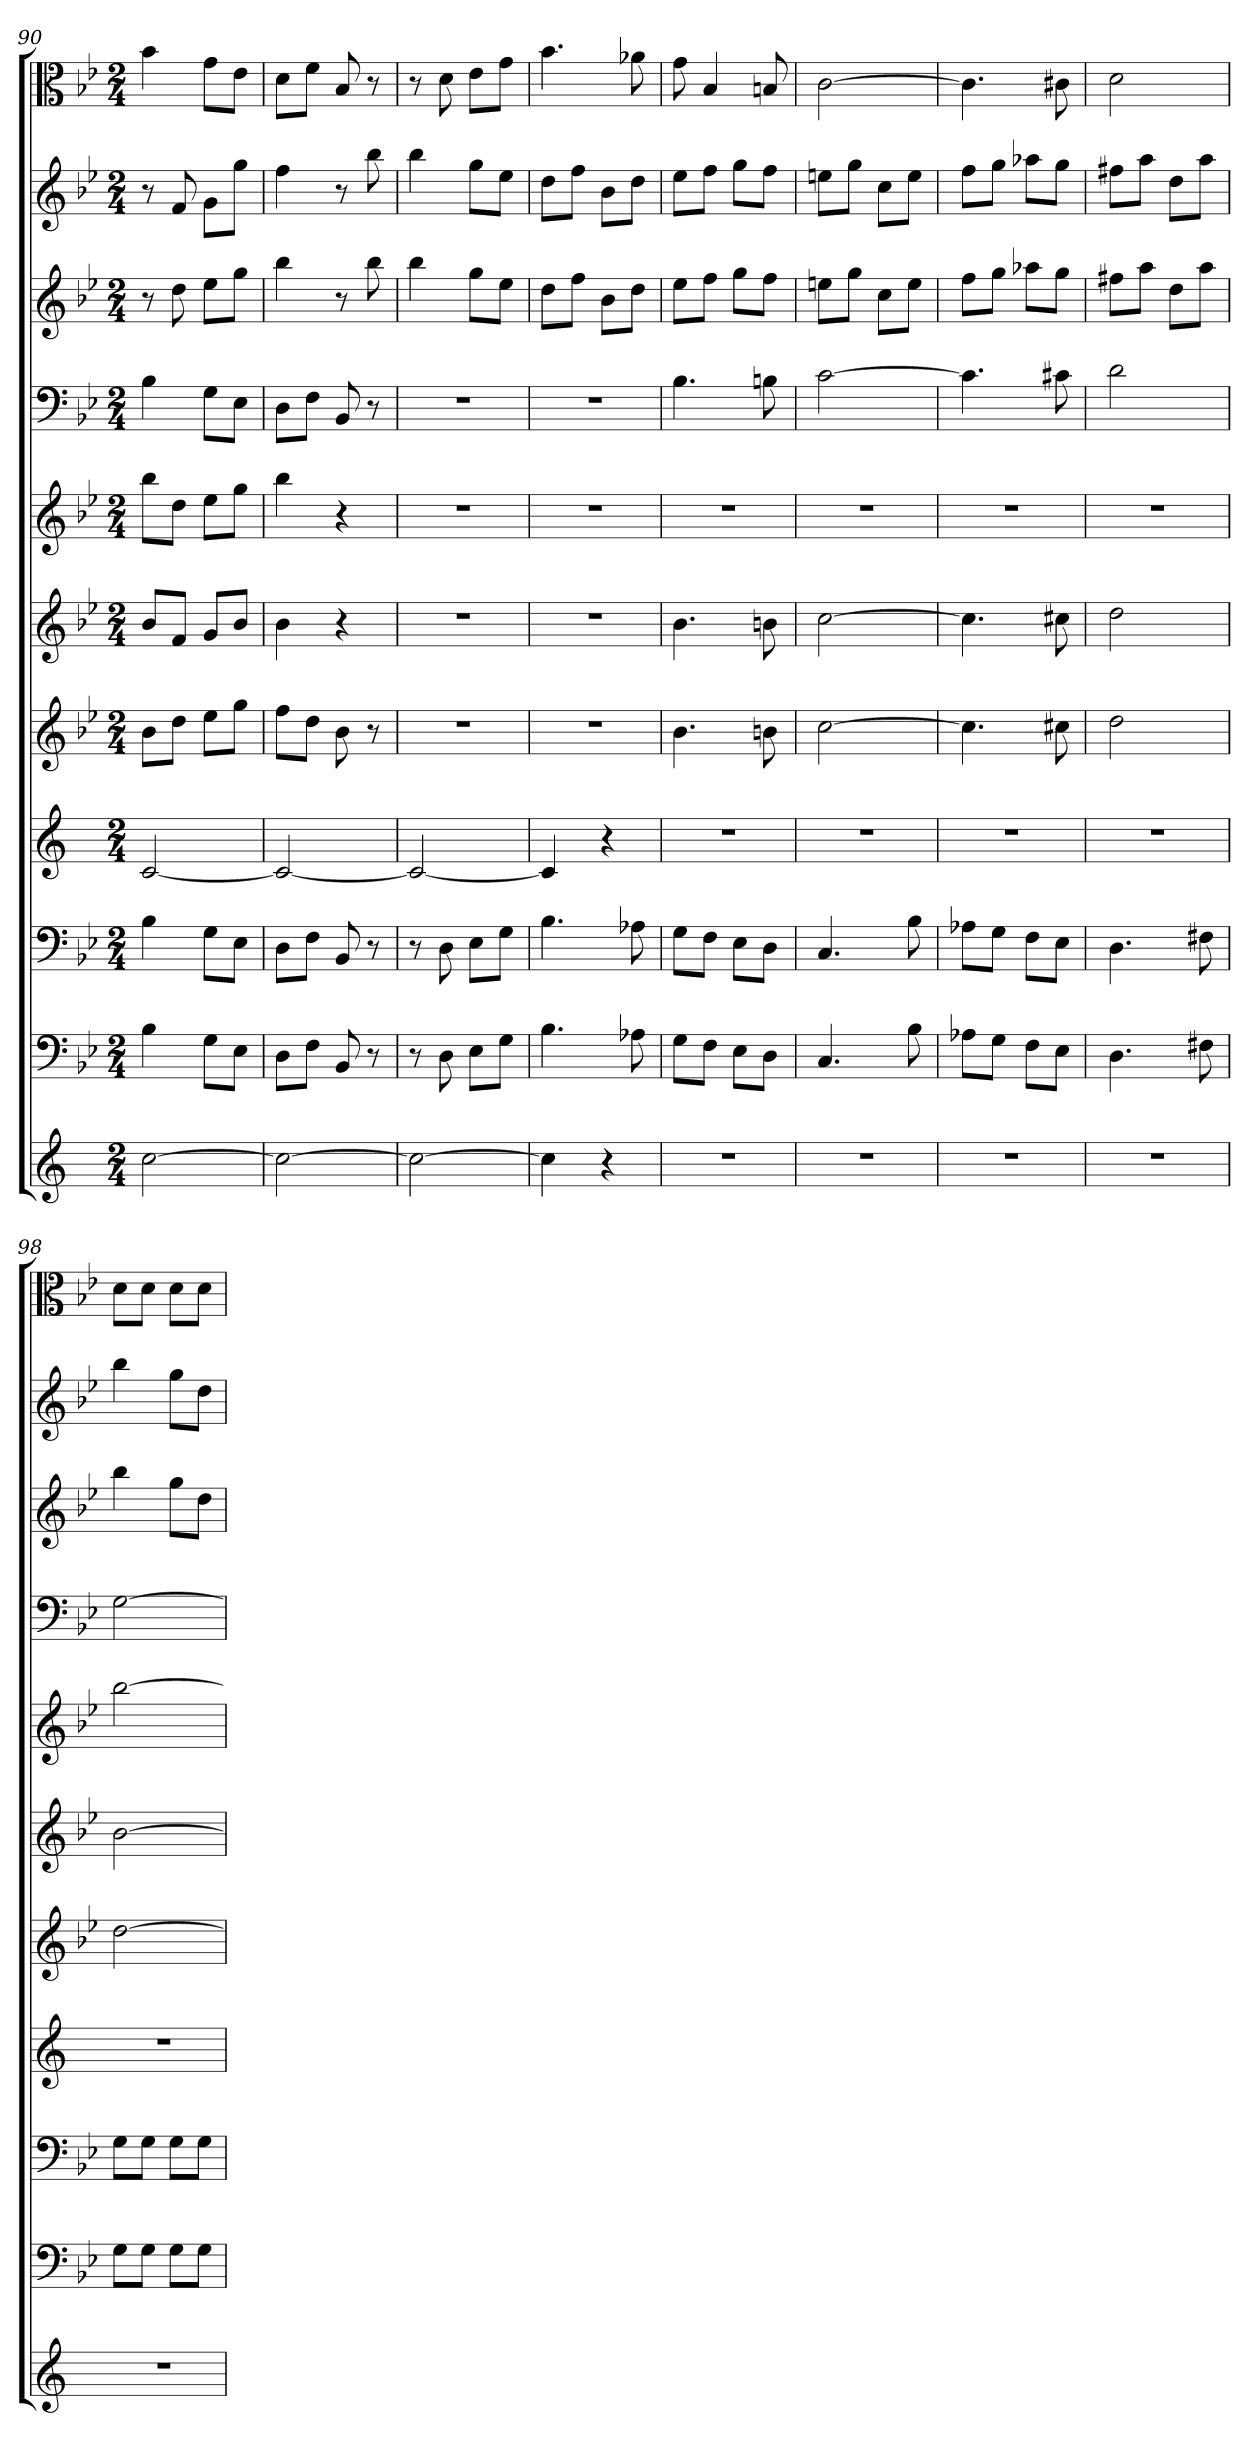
**kern	**kern	**kern	**kern	**kern	**kern	**kern	**kern	**kern	**kern	**kern
*part11	*part10	*part9	*part8	*part7	*part6	*part5	*part4	*part3	*part2	*part1
*staff11	*staff10	*staff9	*staff8	*staff7	*staff6	*staff5	*staff4	*staff3	*staff2	*staff1
*	*clefF4	*clefF4	*	*	*	*	*clefF4	*	*	*clefC3
*k[]	*k[b-e-]	*k[b-e-]	*k[]	*k[b-e-]	*k[b-e-]	*k[b-e-]	*k[b-e-]	*k[b-e-]	*k[b-e-]	*k[b-e-]
*M2/4	*M2/4	*M2/4	*M2/4	*M2/4	*M2/4	*M2/4	*M2/4	*M2/4	*M2/4	*M2/4
=90	=90	=90	=90	=90	=90	=90	=90	=90	=90	=90
[2cc	4B-	4B-	[2c	8b-L	8b-L	8bb-L	4B-	8r	8r	4b-
.	.	.	.	8ddJ	8fJ	8ddJ	.	8dd	8f	.
.	8G\L	8G\L	.	8ee-L	8gL	8ee-L	8G\L	8ee-L	8gL	8g\L
.	8E-\J	8E-\J	.	8ggJ	8b-J	8ggJ	8E-\J	8ggJ	8ggJ	8e-\J
=91	=91	=91	=91	=91	=91	=91	=91	=91	=91	=91
2cc_	8D\L	8D\L	2c_	8ffL	4b-	4bb-	8D\L	4bb-	4ff	8d\L
.	8F\J	8F\J	.	8ddJ	.	.	8F\J	.	.	8f\J
.	8BB-	8BB-	.	8b-	4r	4r	8BB-	8r	8r	8B-
.	8r	8r	.	8r	.	.	8r	8bb-	8bb-	8r
=92	=92	=92	=92	=92	=92	=92	=92	=92	=92	=92
2cc_	8r	8r	2c_	2r	2r	2r	2r	4bb-	4bb-	8r
.	8D	8D	.	.	.	.	.	.	.	8d
.	8E-\L	8E-\L	.	.	.	.	.	8ggL	8ggL	8e-\L
.	8G\J	8G\J	.	.	.	.	.	8ee-J	8ee-J	8g\J
=93	=93	=93	=93	=93	=93	=93	=93	=93	=93	=93
4cc]	4.B-	4.B-	4c]	2r	2r	2r	2r	8ddL	8ddL	4.b-
.	.	.	.	.	.	.	.	8ffJ	8ffJ	.
4r	.	.	4r	.	.	.	.	8b-L	8b-L	.
.	8A-X	8A-X	.	.	.	.	.	8ddJ	8ddJ	8a-X
=94	=94	=94	=94	=94	=94	=94	=94	=94	=94	=94
2r	8G\L	8G\L	2r	4.b-	4.b-	2r	4.B-	8ee-L	8ee-L	8g
.	8F\J	8F\J	.	.	.	.	.	8ffJ	8ffJ	4B-
.	8E-\L	8E-\L	.	.	.	.	.	8ggL	8ggL	.
.	8D\J	8D\J	.	8bn	8bn	.	8Bn	8ffJ	8ffJ	8Bn
=95	=95	=95	=95	=95	=95	=95	=95	=95	=95	=95
2r	4.C	4.C	2r	[2cc	[2cc	2r	[2c	8eenL	8eenL	[2c
.	.	.	.	.	.	.	.	8ggJ	8ggJ	.
.	.	.	.	.	.	.	.	8ccL	8ccL	.
.	8B-	8B-	.	.	.	.	.	8eeJ	8eeJ	.
=96	=96	=96	=96	=96	=96	=96	=96	=96	=96	=96
2r	8A-X\L	8A-X\L	2r	4.cc]	4.cc]	2r	4.c]	8ffL	8ffL	4.c]
.	8G\J	8G\J	.	.	.	.	.	8ggJ	8ggJ	.
.	8F\L	8F\L	.	.	.	.	.	8aa-XL	8aa-XL	.
.	8E-\J	8E-\J	.	8cc#X	8cc#X	.	8c#X	8ggJ	8ggJ	8c#X
=97	=97	=97	=97	=97	=97	=97	=97	=97	=97	=97
2r	4.D	4.D	2r	2dd	2dd	2r	2d	8ff#XL	8ff#XL	2d
.	.	.	.	.	.	.	.	8aaJ	8aaJ	.
.	.	.	.	.	.	.	.	8ddL	8ddL	.
.	8F#X	8F#X	.	.	.	.	.	8aaJ	8aaJ	.
=98	=98	=98	=98	=98	=98	=98	=98	=98	=98	=98
2r	8G\L	8G\L	2r	[2dd	[2b-	[2bb-	[2G	4bb-	4bb-	8d\L
.	8G\J	8G\J	.	.	.	.	.	.	.	8d\J
.	8G\L	8G\L	.	.	.	.	.	8ggL	8ggL	8d\L
.	8G\J	8G\J	.	.	.	.	.	8ddJ	8ddJ	8d\J
=	=	=	=	=	=	=	=	=	=	=
*-	*-	*-	*-	*-	*-	*-	*-	*-	*-	*-
